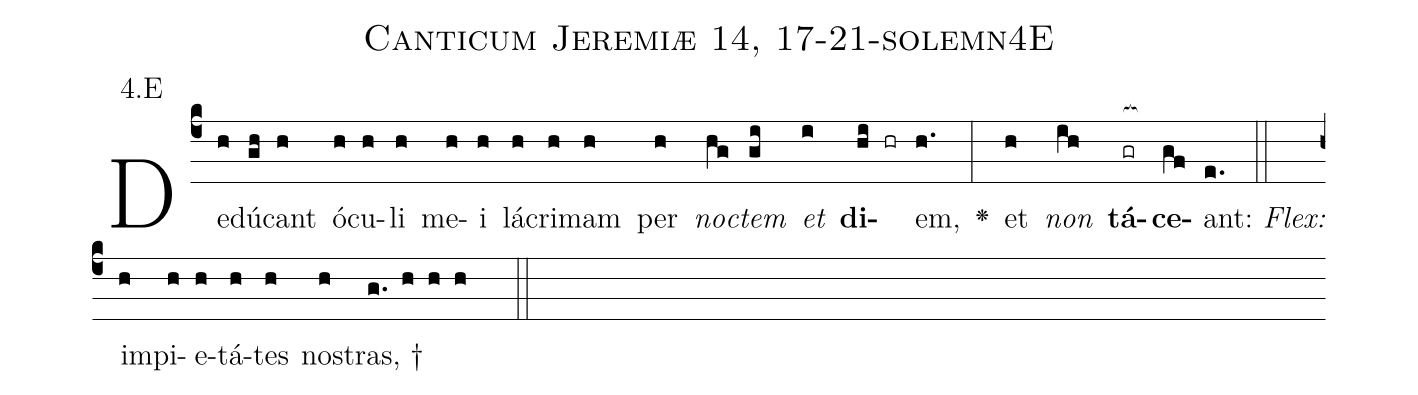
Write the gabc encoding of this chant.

name: Canticum Jeremiæ 14, 17-21-solemn4E;
annotation: 4.E;
%%
(c4)De(h)dú(gh)cant(h) ó(h)cu(h)li(h) me(h)i(h) lá(h)cri(h)mam(h) per(h) <i>no</i>(hg)<i>ctem</i>(gi) <i>et</i>(i) <b>di</b>(hi hr)em,(h.) <v>\greheightstar</v>(:) et(h) <i>non</i>(ih) <b>tá</b>(gr[ocb:1{])<b>ce</b>(gf[ocb:0}])ant:(e.) (::)
<i>Flex:</i>()  im(h)pi(h)e(h)tá(h)tes(h) no(h)stras, †(g. h h h  ::)

%E(h) u(g) o(h) u(ih) a(gf) e.(e.) (::)
